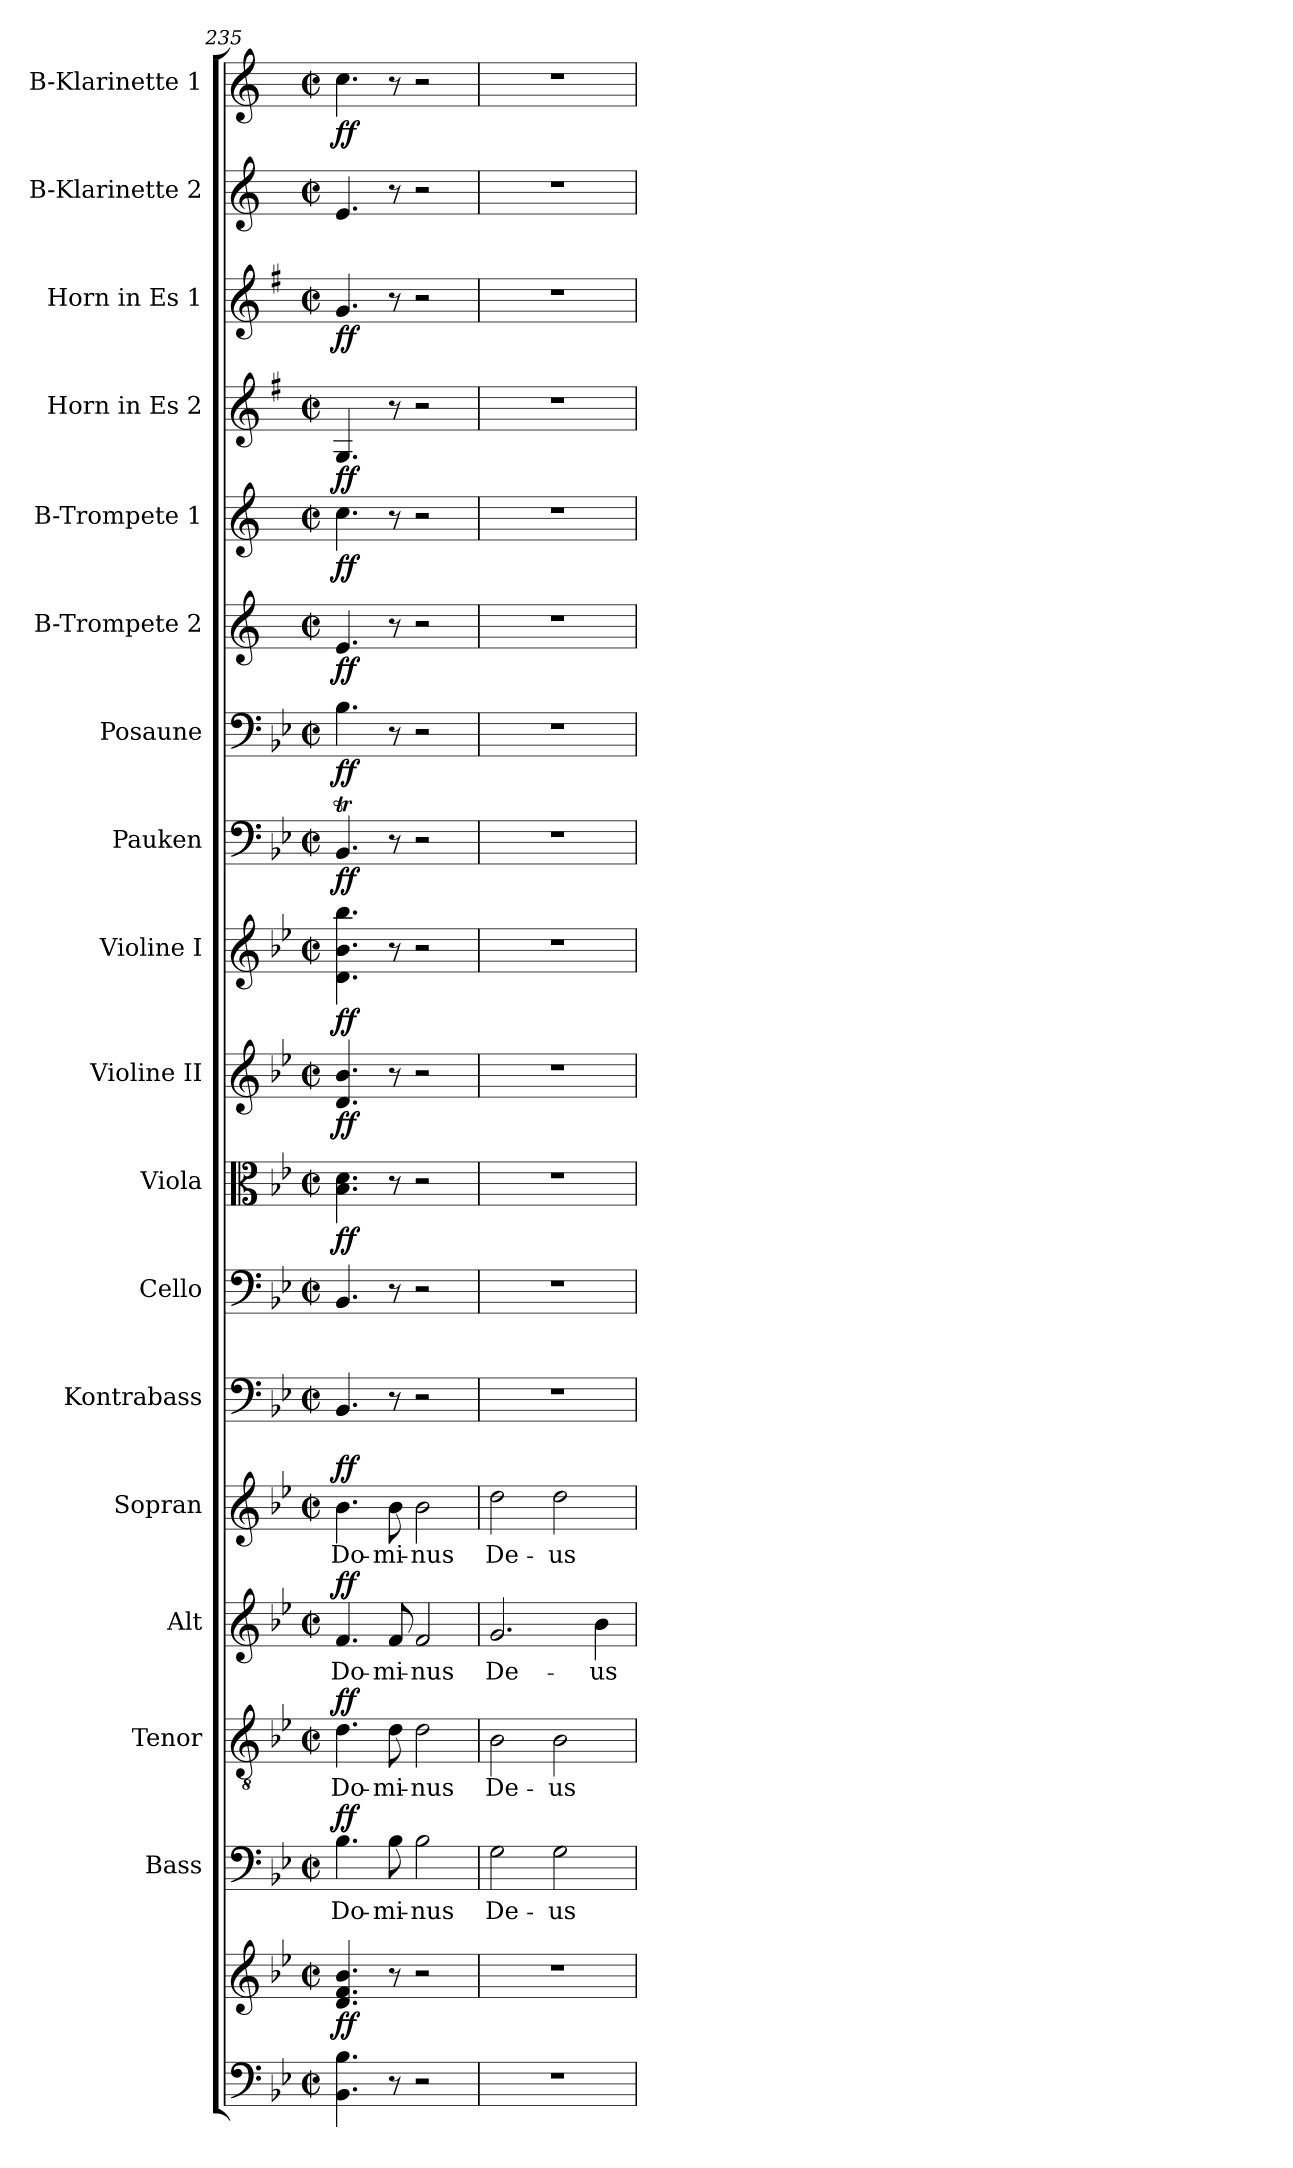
**kern	**kern	**dynam	**kern	**text	**dynam	**kern	**text	**dynam	**kern	**text	**dynam	**kern	**text	**dynam	**kern	**kern	**kern	**dynam	**kern	**dynam	**kern	**dynam	**kern	**dynam	**kern	**dynam	**kern	**dynam	**kern	**dynam	**kern	**dynam	**kern	**dynam	**kern	**kern	**dynam
*part18	*part18	*part18	*part17	*part17	*part17	*part16	*part16	*part16	*part15	*part15	*part15	*part14	*part14	*part14	*part13	*part12	*part11	*part11	*part10	*part10	*part9	*part9	*part8	*part8	*part7	*part7	*part6	*part6	*part5	*part5	*part4	*part4	*part3	*part3	*part2	*part1	*part1
*staff19	*staff18	*staff18/19	*staff17	*staff17	*staff17	*staff16	*staff16	*staff16	*staff15	*staff15	*staff15	*staff14	*staff14	*staff14	*staff13	*staff12	*staff11	*staff11	*staff10	*staff10	*staff9	*staff9	*staff8	*staff8	*staff7	*staff7	*staff6	*staff6	*staff5	*staff5	*staff4	*staff4	*staff3	*staff3	*staff2	*staff1	*staff1
*	*	*	*I"Bass	*	*	*I"Tenor	*	*	*I"Alt	*	*	*I"Sopran	*	*	*I"Kontrabass	*I"Cello	*I"Viola	*	*I"Violine II	*	*I"Violine I	*	*I"Pauken	*	*I"Posaune	*	*I"B-Trompete 2	*	*I"B-Trompete 1	*	*I"Horn in Es 2	*	*I"Horn in Es 1	*	*I"B-Klarinette 2	*I"B-Klarinette 1	*
*	*	*	*I'B.	*	*	*I'T.	*	*	*I'A.	*	*	*I'S.	*	*	*I'Kb.	*	*I'Vla.	*	*I'Vl. II	*	*I'Vl. I	*	*I'Pk.	*	*I'Pos.	*	*I'B Trp. 2	*	*I'B Trp. 1	*	*	*	*	*	*I'B Kl. 2	*I'B Kl. 1	*
*clefF4	*clefG2	*	*clefF4	*	*	*clefGv2	*	*	*clefG2	*	*	*clefG2	*	*	*clefF4	*clefF4	*clefC3	*	*clefG2	*	*clefG2	*	*clefF4	*	*clefF4	*	*clefG2	*	*clefG2	*	*clefG2	*	*clefG2	*	*clefG2	*clefG2	*
*	*	*	*	*	*	*	*	*	*	*	*	*	*	*	*ITrd7c12	*	*	*	*	*	*	*	*	*	*	*	*ITrd1c2	*	*ITrd1c2	*	*ITrd5c9	*	*ITrd5c9	*	*ITrd1c2	*ITrd1c2	*
*k[b-e-]	*k[b-e-]	*	*k[b-e-]	*	*	*k[b-e-]	*	*	*k[b-e-]	*	*	*k[b-e-]	*	*	*k[b-e-]	*k[b-e-]	*k[b-e-]	*	*k[b-e-]	*	*k[b-e-]	*	*k[b-e-]	*	*k[b-e-]	*	*k[b-e-]	*	*k[b-e-]	*	*k[b-e-]	*	*k[b-e-]	*	*k[b-e-]	*k[b-e-]	*
*B-:	*B-:	*	*B-:	*	*	*B-:	*	*	*B-:	*	*	*B-:	*	*	*B-:	*B-:	*B-:	*	*B-:	*	*B-:	*	*B-:	*	*B-:	*	*B-:	*	*B-:	*	*B-:	*	*B-:	*	*B-:	*B-:	*
*M2/2	*M2/2	*	*M2/2	*	*	*M2/2	*	*	*M2/2	*	*	*M2/2	*	*	*M2/2	*M2/2	*M2/2	*	*M2/2	*	*M2/2	*	*M2/2	*	*M2/2	*	*M2/2	*	*M2/2	*	*M2/2	*	*M2/2	*	*M2/2	*M2/2	*
*met(c|)	*met(c|)	*	*met(c|)	*	*	*met(c|)	*	*	*met(c|)	*	*	*met(c|)	*	*	*met(c|)	*met(c|)	*met(c|)	*	*met(c|)	*	*met(c|)	*	*met(c|)	*	*met(c|)	*	*met(c|)	*	*met(c|)	*	*met(c|)	*	*met(c|)	*	*met(c|)	*met(c|)	*
=235	=235	=235	=235	=235	=235	=235	=235	=235	=235	=235	=235	=235	=235	=235	=235	=235	=235	=235	=235	=235	=235	=235	=235	=235	=235	=235	=235	=235	=235	=235	=235	=235	=235	=235	=235	=235	=235
!	!	!LO:DY:b	!	!LO:LY:b	!LO:DY:a	!	!LO:LY:b	!LO:DY:a	!	!LO:LY:b	!LO:DY:a	!	!LO:LY:b	!LO:DY:a	!	!	!	!LO:DY:b	!	!LO:DY:b	!	!LO:DY:b	!	!LO:DY:b	!	!LO:DY:b	!	!LO:DY:b	!	!LO:DY:b	!	!LO:DY:b	!	!LO:DY:b	!	!	!LO:DY:b
4.BB-\ 4.B-\	4.d/ 4.f/ 4.b-/	ff	4.B-\	Do-	ff	4.d\	Do-	ff	4.f/	Do-	ff	4.b-\	Do-	ff	4.BBB-/	4.BB-/	4.B-\ 4.d\	ff	4.d/ 4.b-/	ff	4.d\ 4.b-\ 4.bb-\	ff	4.BB-T/	ff	4.B-\	ff	4.d/	ff	4.b-\	ff	4.BB-/	ff	4.B-/	ff	4.d/	4.b-\	ff
!	!	!	!	!LO:LY:b	!	!	!LO:LY:b	!	!	!LO:LY:b	!	!	!LO:LY:b	!	!	!	!	!	!	!	!	!	!	!	!	!	!	!	!	!	!	!	!	!	!	!	!
8r	8r	.	8B-\	-mi-	.	8d\	-mi-	.	8f/	-mi-	.	8b-\	-mi-	.	8r	8r	8r	.	8r	.	8r	.	8r	.	8r	.	8r	.	8r	.	8r	.	8r	.	8r	8r	.
!	!	!	!	!LO:LY:b	!	!	!LO:LY:b	!	!	!LO:LY:b	!	!	!LO:LY:b	!	!	!	!	!	!	!	!	!	!	!	!	!	!	!	!	!	!	!	!	!	!	!	!
2r	2r	.	2B-\	-nus	.	2d\	-nus	.	2f/	-nus	.	2b-\	-nus	.	2r	2r	2r	.	2r	.	2r	.	2r	.	2r	.	2r	.	2r	.	2r	.	2r	.	2r	2r	.
!!LO:PB:g=z
=236	=236	=236	=236	=236	=236	=236	=236	=236	=236	=236	=236	=236	=236	=236	=236	=236	=236	=236	=236	=236	=236	=236	=236	=236	=236	=236	=236	=236	=236	=236	=236	=236	=236	=236	=236	=236	=236
!	!	!	!	!LO:LY:b	!	!	!LO:LY:b	!	!	!LO:LY:b	!	!	!LO:LY:b	!	!	!	!	!	!	!	!	!	!	!	!	!	!	!	!	!	!	!	!	!	!	!	!
1r	1r	.	2G\	De-	.	2B-\	De-	.	2.g/	De-	.	2dd\	De-	.	1r	1r	1r	.	1r	.	1r	.	1r	.	1r	.	1r	.	1r	.	1r	.	1r	.	1r	1r	.
!	!	!	!	!LO:LY:b	!	!	!LO:LY:b	!	!	!	!	!	!LO:LY:b	!	!	!	!	!	!	!	!	!	!	!	!	!	!	!	!	!	!	!	!	!	!	!	!
.	.	.	2G\	-us	.	2B-\	-us	.	.	.	.	2dd\	-us	.	.	.	.	.	.	.	.	.	.	.	.	.	.	.	.	.	.	.	.	.	.	.	.
!	!	!	!	!	!	!	!	!	!	!LO:LY:b	!	!	!	!	!	!	!	!	!	!	!	!	!	!	!	!	!	!	!	!	!	!	!	!	!	!	!
.	.	.	.	.	.	.	.	.	4b-\	-us	.	.	.	.	.	.	.	.	.	.	.	.	.	.	.	.	.	.	.	.	.	.	.	.	.	.	.
=	=	=	=	=	=	=	=	=	=	=	=	=	=	=	=	=	=	=	=	=	=	=	=	=	=	=	=	=	=	=	=	=	=	=	=	=	=
*-	*-	*-	*-	*-	*-	*-	*-	*-	*-	*-	*-	*-	*-	*-	*-	*-	*-	*-	*-	*-	*-	*-	*-	*-	*-	*-	*-	*-	*-	*-	*-	*-	*-	*-	*-	*-	*-
